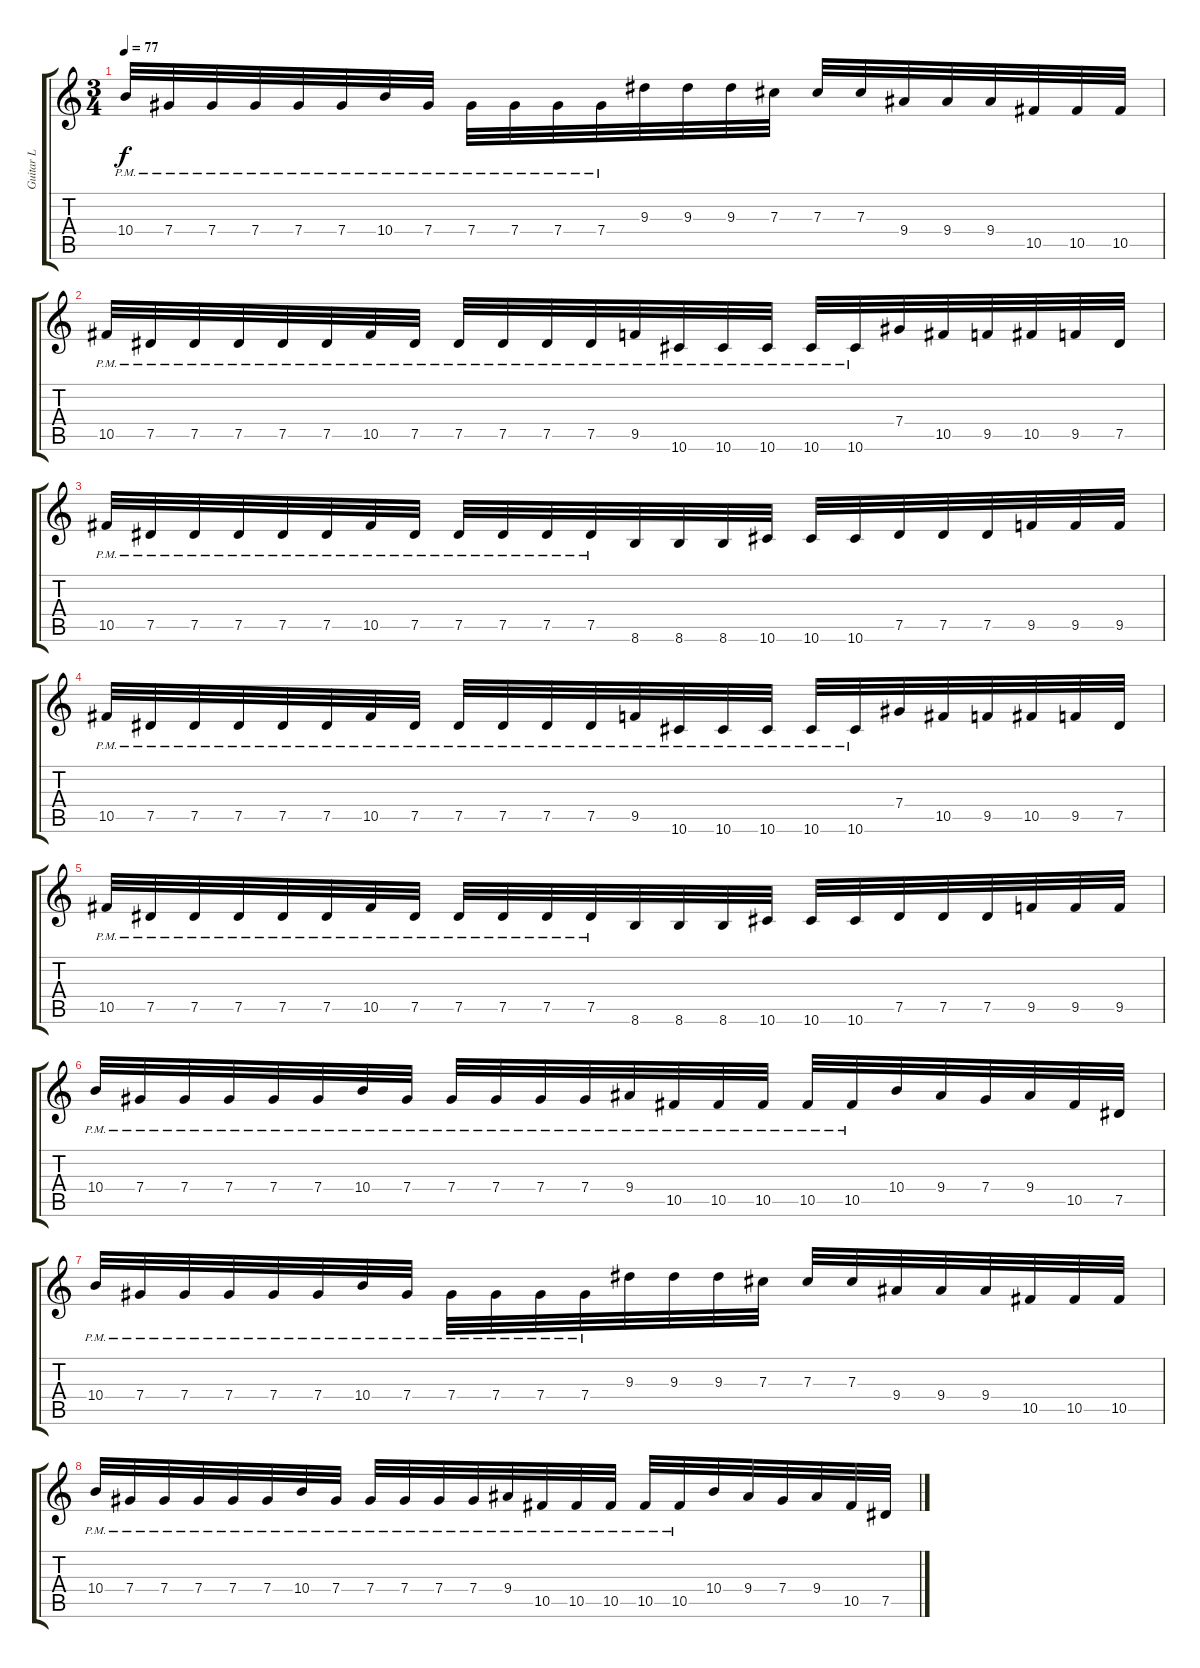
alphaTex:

\track ("Guitar L" "Guitar L") {instrument distortionguitar}
\staff {score tabs}
\tuning (Eb4 Bb3 Gb3 Db3 Ab2 Eb2) {hide}
\ts (3 4)
\tempo 77
\clef g2
\ks c
10.4{pm}.32{dy f} 7.4{pm}.32 7.4{pm}.32 7.4{pm}.32 7.4{pm}.32 7.4{pm}.32 10.4{pm}.32 7.4{pm}.32 7.4{pm}.32 7.4{pm}.32 7.4{pm}.32 7.4{pm}.32 9.3.32 9.3.32 9.3.32 7.3.32 7.3.32 7.3.32 9.4.32 9.4.32 9.4.32 10.5.32 10.5.32 10.5.32 |
10.5{pm}.32 7.5{pm}.32 7.5{pm}.32 7.5{pm}.32 7.5{pm}.32 7.5{pm}.32 10.5{pm}.32 7.5{pm}.32 7.5{pm}.32 7.5{pm}.32 7.5{pm}.32 7.5{pm}.32 9.5{pm}.32 10.6{pm}.32 10.6{pm}.32 10.6{pm}.32 10.6{pm}.32 10.6{pm}.32 7.4.32 10.5.32 9.5.32 10.5.32 9.5.32 7.5.32 |
10.5{pm}.32 7.5{pm}.32 7.5{pm}.32 7.5{pm}.32 7.5{pm}.32 7.5{pm}.32 10.5{pm}.32 7.5{pm}.32 7.5{pm}.32 7.5{pm}.32 7.5{pm}.32 7.5{pm}.32 8.6.32 8.6.32 8.6.32 10.6.32 10.6.32 10.6.32 7.5.32 7.5.32 7.5.32 9.5.32 9.5.32 9.5.32 |
10.5{pm}.32 7.5{pm}.32 7.5{pm}.32 7.5{pm}.32 7.5{pm}.32 7.5{pm}.32 10.5{pm}.32 7.5{pm}.32 7.5{pm}.32 7.5{pm}.32 7.5{pm}.32 7.5{pm}.32 9.5{pm}.32 10.6{pm}.32 10.6{pm}.32 10.6{pm}.32 10.6{pm}.32 10.6{pm}.32 7.4.32 10.5.32 9.5.32 10.5.32 9.5.32 7.5.32 |
10.5{pm}.32 7.5{pm}.32 7.5{pm}.32 7.5{pm}.32 7.5{pm}.32 7.5{pm}.32 10.5{pm}.32 7.5{pm}.32 7.5{pm}.32 7.5{pm}.32 7.5{pm}.32 7.5{pm}.32 8.6.32 8.6.32 8.6.32 10.6.32 10.6.32 10.6.32 7.5.32 7.5.32 7.5.32 9.5.32 9.5.32 9.5.32 |
10.4{pm}.32 7.4{pm}.32 7.4{pm}.32 7.4{pm}.32 7.4{pm}.32 7.4{pm}.32 10.4{pm}.32 7.4{pm}.32 7.4{pm}.32 7.4{pm}.32 7.4{pm}.32 7.4{pm}.32 9.4{pm}.32 10.5{pm}.32 10.5{pm}.32 10.5{pm}.32 10.5{pm}.32 10.5{pm}.32 10.4.32 9.4.32 7.4.32 9.4.32 10.5.32 7.5.32 |
10.4{pm}.32 7.4{pm}.32 7.4{pm}.32 7.4{pm}.32 7.4{pm}.32 7.4{pm}.32 10.4{pm}.32 7.4{pm}.32 7.4{pm}.32 7.4{pm}.32 7.4{pm}.32 7.4{pm}.32 9.3.32 9.3.32 9.3.32 7.3.32 7.3.32 7.3.32 9.4.32 9.4.32 9.4.32 10.5.32 10.5.32 10.5.32 |
10.4{pm}.32 7.4{pm}.32 7.4{pm}.32 7.4{pm}.32 7.4{pm}.32 7.4{pm}.32 10.4{pm}.32 7.4{pm}.32 7.4{pm}.32 7.4{pm}.32 7.4{pm}.32 7.4{pm}.32 9.4{pm}.32 10.5{pm}.32 10.5{pm}.32 10.5{pm}.32 10.5{pm}.32 10.5{pm}.32 10.4.32 9.4.32 7.4.32 9.4.32 10.5.32 7.5.32
